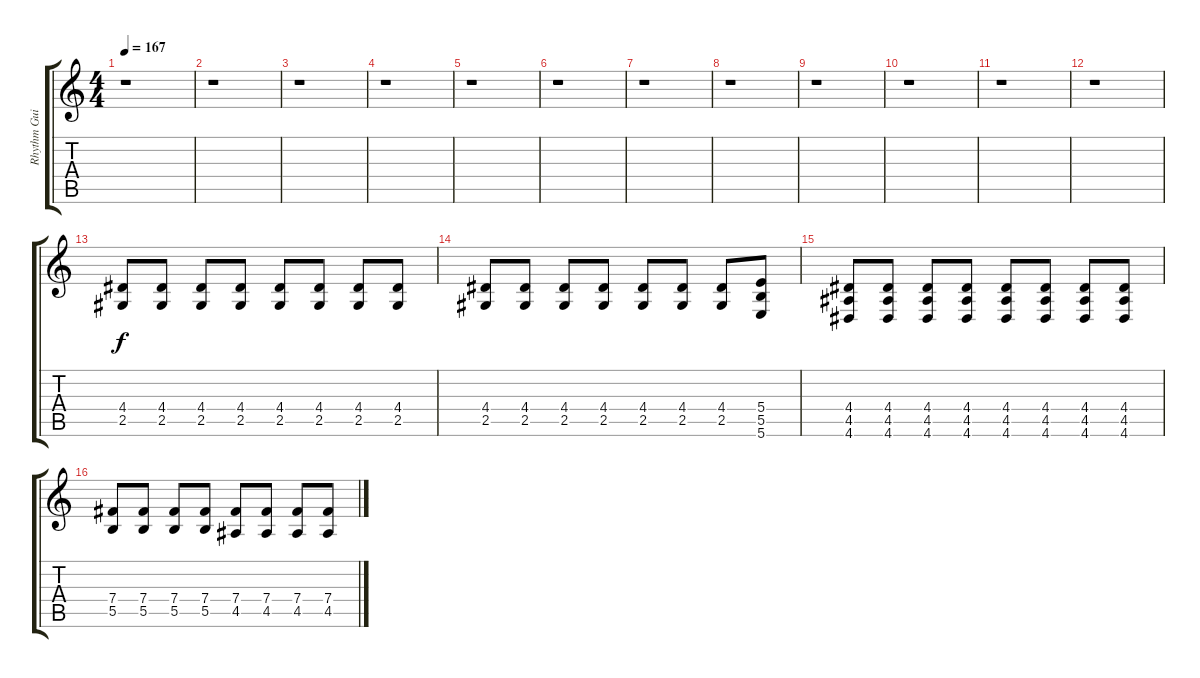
\track ("Rhythm Guitar H tuning" "Rhythm Gui") {instrument distortionguitar}
\staff {score tabs}
\tuning (Eb4 B3 Gb3 B2 Gb2 B1) {hide}
\ts (4 4)
\tempo 167
\clef g2
\ks c
r.1{dy f} |
r.1 |
r.1 |
r.1 |
r.1 |
r.1 |
r.1 |
r.1 |
r.1 |
r.1 |
r.1 |
r.1 |
(4.4 2.5).8 (4.4 2.5).8 (4.4 2.5).8 (4.4 2.5).8 (4.4 2.5).8 (4.4 2.5).8 (4.4 2.5).8 (4.4 2.5).8 |
(4.4 2.5).8 (4.4 2.5).8 (4.4 2.5).8 (4.4 2.5).8 (4.4 2.5).8 (4.4 2.5).8 (4.4 2.5).8 (5.4 5.5 5.6).8 |
(4.4 4.5 4.6).8 (4.4 4.5 4.6).8 (4.4 4.5 4.6).8 (4.4 4.5 4.6).8 (4.4 4.5 4.6).8 (4.4 4.5 4.6).8 (4.4 4.5 4.6).8 (4.4 4.5 4.6).8 |
(7.4 5.5).8 (7.4 5.5).8 (7.4 5.5).8 (7.4 5.5).8 (7.4 4.5).8 (7.4 4.5).8 (7.4 4.5).8 (7.4 4.5).8
